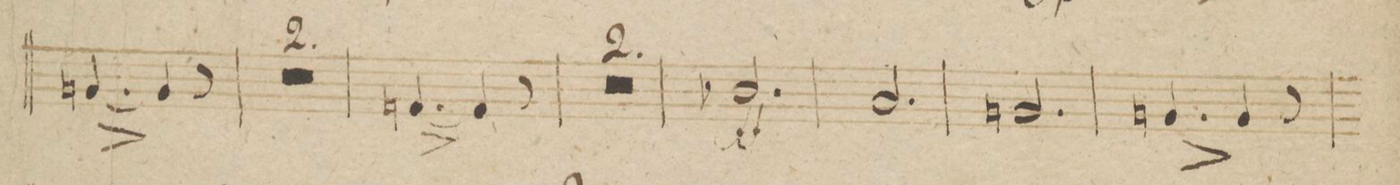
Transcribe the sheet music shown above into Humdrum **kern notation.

**kern	**dynam
*I"Fagotto 2do	*
*clefF4	*
*k[b-]	*
*M6/8	*
[4.BBn^/	.
4BB/]	.
8r	.
=83	=83
1.r	.
=84	=84
=85	=85
[4.AAn^/	.
4AA/]	.
8r	.
=86	=86
1.r	.
=87	=87
=88	=88
2.D-X/	ff
=89	=89
2.C/	.
=90	=90
2.BBn/	.
=91	=91
4.BBn^/	.
4BB/	.
8r	.
=92	=92
*-	*-
